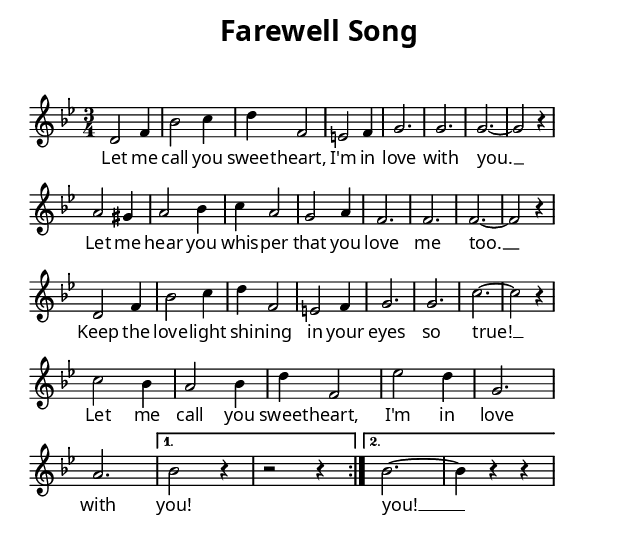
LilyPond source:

\language "english"

#(set-global-staff-size 14)
#(set! paper-alist (cons '("my size" . (cons (* 4.25 in) (* 3.66 in))) paper-alist))
\paper {
  #(set-paper-size "my size")

  head-separation = 2\in

  mystaffsize = #26

  #(define fonts
  (make-pango-font-tree "Alegreya"
                        "Alegreya Sans"
                        "Source Code Pro"
                        (/ staff-height pt 20)))

bookTitleMarkup = \markup {
  \fontsize #5 {
    \column {
      \fill-line { \bold  \fromproperty #'header:title }
      \vspace  #2
    }
  }
}

}

\book {
  \header{
    title = "Farewell Song"
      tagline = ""  % removed 

  }

  \score {

    \layout {
      indent = 0.0\cm
      %paper-width = 8.5\in
      line-width = 3.5\in
      %check-consistency = ##t
      \context {
        \Score
        \omit BarNumber
      }
    }
    \midi { }

    \new Staff = "female" <<
      \set Score.tempoHideNote = ##t \tempo 4 = 150
      \set Staff.midiInstrument = #"oboe"

      \time 3/4
      \key bf \major
      \new Voice = "music" {
        \relative c' {
          \repeat volta 2 {
            d2 f4 | bf2 c4  | d4 f,2 | e2 f4 | g2. | g2. | g2.~ | g2 r4 | \break
            a2 gs4 | a2 bf4 | c4 a2 | g2 a4 | f2. | f2. | f2.~ | f2 r4 | \break
            d2 f4 | bf2 c4  | d4 f,2 | e2 f4 | g2. | g2. | c2.~ | c2 r4 | \break
            c2 bf4 | a2 bf4 | d4 f,2 | ef'2 d4 | g,2. | a2. |
          }
          \alternative {
            {bf2 r4 | r2 r4 |} 
            {bf2.~  | bf4 r4 r4 |} 
          }
        }
      }
      \new Lyrics {
        \lyricsto "music" {
          Let me call you sweet -- heart, I'm in love with you. __ 
          Let me hear you whis -- per that you love me too. __ 
          Keep the love -- light shi -- ning in your eyes so true! __ 
          Let me call you sweet -- heart, I'm in love with you! you! __ 
        }
      }
    >>


  }
}

\version "2.18.2"  % necessary for upgrading to future LilyPond versions.
